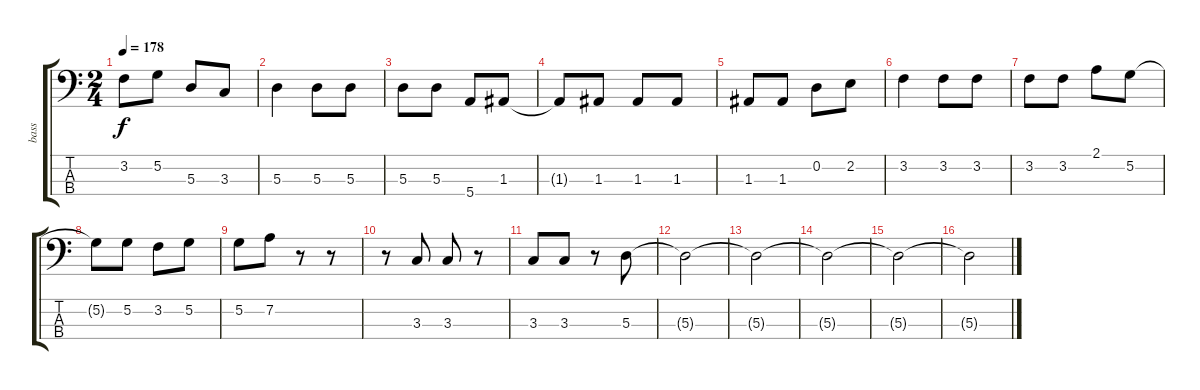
\track ("bass" "bass") {instrument electricbassfinger}
\staff {score tabs}
\tuning (G2 D2 A1 E1) {hide}
\ts (2 4)
\tempo 178
\clef f4
\ks c
3.2.8{dy f} 5.2.8 5.3.8 3.3.8 |
5.3.4 5.3.8 5.3.8 |
5.3.8 5.3.8 5.4.8 1.3.8 |
1.3{t}.8 1.3.8 1.3.8 1.3.8 |
1.3.8 1.3.8 0.2.8 2.2.8 |
3.2.4 3.2.8 3.2.8 |
3.2.8 3.2.8 2.1.8 5.2.8 |
5.2{t}.8 5.2.8 3.2.8 5.2.8 |
5.2.8 7.2.8 r.8 r.8 |
r.8 3.3.8 3.3.8 r.8 |
3.3.8 3.3.8 r.8 5.3.8 |
5.3{t}.2 |
5.3{t}.2 |
5.3{t}.2 |
5.3{t}.2 |
5.3{t}.2
